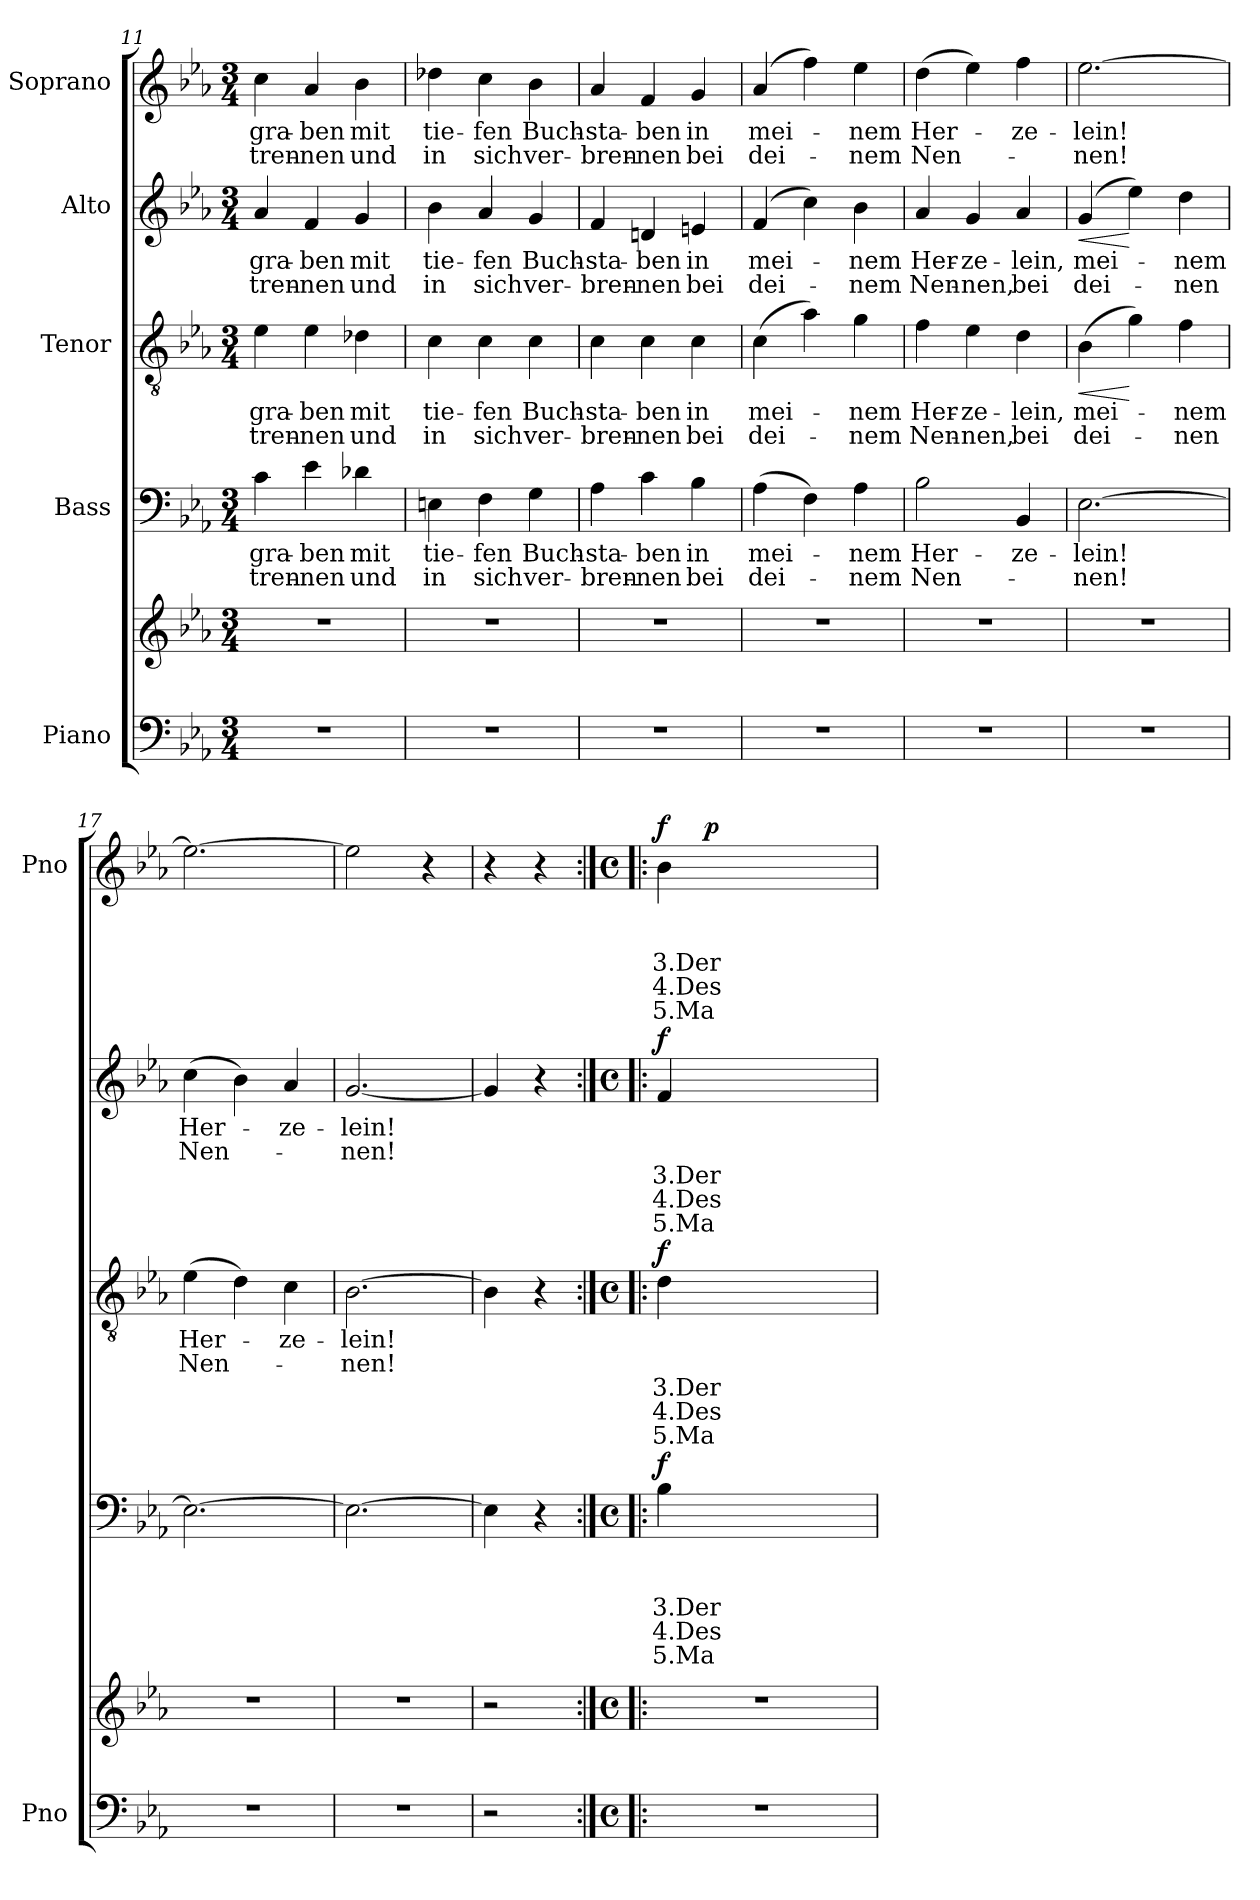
**kern	**kern	**kern	**text	**text	**text	**text	**text	**dynam	**kern	**text	**text	**text	**text	**text	**dynam	**kern	**text	**text	**text	**text	**text	**dynam	**kern	**text	**text	**text	**text	**text	**dynam
*part5	*part5	*part4	*part4	*part4	*part4	*part4	*part4	*part4	*part3	*part3	*part3	*part3	*part3	*part3	*part3	*part2	*part2	*part2	*part2	*part2	*part2	*part2	*part1	*part1	*part1	*part1	*part1	*part1	*part1
*staff6	*staff5	*staff4	*staff4	*staff4	*staff4	*staff4	*staff4	*staff4	*staff3	*staff3	*staff3	*staff3	*staff3	*staff3	*staff3	*staff2	*staff2	*staff2	*staff2	*staff2	*staff2	*staff2	*staff1	*staff1	*staff1	*staff1	*staff1	*staff1	*staff1
*I"Piano	*	*I"Bass	*	*	*	*	*	*	*I"Tenor	*	*	*	*	*	*	*I"Alto	*	*	*	*	*	*	*I"Soprano	*	*	*	*	*	*
*I'Pno	*	*	*	*	*	*	*	*	*	*	*	*	*	*	*	*	*	*	*	*	*	*	*I'Pno	*	*	*	*	*	*
*clefF4	*clefG2	*clefF4	*	*	*	*	*	*	*clefGv2	*	*	*	*	*	*	*clefG2	*	*	*	*	*	*	*clefG2	*	*	*	*	*	*
*k[b-e-a-]	*k[b-e-a-]	*k[b-e-a-]	*	*	*	*	*	*	*k[b-e-a-]	*	*	*	*	*	*	*k[b-e-a-]	*	*	*	*	*	*	*k[b-e-a-]	*	*	*	*	*	*
*E-:	*E-:	*E-:	*	*	*	*	*	*	*E-:	*	*	*	*	*	*	*E-:	*	*	*	*	*	*	*E-:	*	*	*	*	*	*
*M3/4	*M3/4	*M3/4	*	*	*	*	*	*	*M3/4	*	*	*	*	*	*	*M3/4	*	*	*	*	*	*	*M3/4	*	*	*	*	*	*
=11	=11	=11	=11	=11	=11	=11	=11	=11	=11	=11	=11	=11	=11	=11	=11	=11	=11	=11	=11	=11	=11	=11	=11	=11	=11	=11	=11	=11	=11
2.r	2.r	4c\	-gra-	-tren-	.	.	.	.	4e-\	-gra-	-tren-	.	.	.	.	4a-/	-gra-	-tren-	.	.	.	.	4cc\	-gra-	-tren-	.	.	.	.
.	.	4e-\	-ben	-nen	.	.	.	.	4e-\	-ben	-nen	.	.	.	.	4f/	-ben	-nen	.	.	.	.	4a-/	-ben	-nen	.	.	.	.
.	.	4d-X\	mit	und	.	.	.	.	4d-X\	mit	und	.	.	.	.	4g/	mit	und	.	.	.	.	4b-\	mit	und	.	.	.	.
!!LO:LB:g=z
=12	=12	=12	=12	=12	=12	=12	=12	=12	=12	=12	=12	=12	=12	=12	=12	=12	=12	=12	=12	=12	=12	=12	=12	=12	=12	=12	=12	=12	=12
2.r	2.r	4En\	tie-	in	.	.	.	.	4c\	tie-	in	.	.	.	.	4b-\	tie-	in	.	.	.	.	4dd-X\	tie-	in	.	.	.	.
.	.	4F\	-fen	sich	.	.	.	.	4c\	-fen	sich	.	.	.	.	4a-/	-fen	sich	.	.	.	.	4cc\	-fen	sich	.	.	.	.
.	.	4G\	Buch-	ver-	.	.	.	.	4c\	Buch-	ver-	.	.	.	.	4g/	Buch-	ver-	.	.	.	.	4b-\	Buch-	ver-	.	.	.	.
=13	=13	=13	=13	=13	=13	=13	=13	=13	=13	=13	=13	=13	=13	=13	=13	=13	=13	=13	=13	=13	=13	=13	=13	=13	=13	=13	=13	=13	=13
2.r	2.r	4A-\	-sta-	-bren-	.	.	.	.	4c\	-sta-	-bren-	.	.	.	.	4f/	-sta-	-bren-	.	.	.	.	4a-/	-sta-	-bren-	.	.	.	.
.	.	4c\	-ben	-nen	.	.	.	.	4c\	-ben	-nen	.	.	.	.	4dn/	-ben	-nen	.	.	.	.	4f/	-ben	-nen	.	.	.	.
.	.	4B-\	in	bei	.	.	.	.	4c\	in	bei	.	.	.	.	4en/	in	bei	.	.	.	.	4g/	in	bei	.	.	.	.
=14	=14	=14	=14	=14	=14	=14	=14	=14	=14	=14	=14	=14	=14	=14	=14	=14	=14	=14	=14	=14	=14	=14	=14	=14	=14	=14	=14	=14	=14
2.r	2.r	(4A-\	mei-	dei-	.	.	.	.	(4c\	mei-	dei-	.	.	.	.	(4f/	mei-	dei-	.	.	.	.	(4a-/	mei-	dei-	.	.	.	.
.	.	4F\)	.	.	.	.	.	.	4a-\)	.	.	.	.	.	.	4cc\)	.	.	.	.	.	.	4ff\)	.	.	.	.	.	.
.	.	4A-\	-nem	-nem	.	.	.	.	4g\	-nem	-nem	.	.	.	.	4b-\	-nem	-nem	.	.	.	.	4ee-\	-nem	-nem	.	.	.	.
=15	=15	=15	=15	=15	=15	=15	=15	=15	=15	=15	=15	=15	=15	=15	=15	=15	=15	=15	=15	=15	=15	=15	=15	=15	=15	=15	=15	=15	=15
2.r	2.r	2B-\	Her-	Nen-	.	.	.	.	4f\	Her-	Nen-	.	.	.	.	4a-/	Her-	Nen-	.	.	.	.	(4dd\	Her-	Nen-	.	.	.	.
.	.	.	.	.	.	.	.	.	4e-\	-ze-	-nen,	.	.	.	.	4g/	-ze-	-nen,	.	.	.	.	4ee-\)	.	.	.	.	.	.
.	.	4BB-/	-ze-	.	.	.	.	.	4d\	-lein,	bei	.	.	.	.	4a-/	-lein,	bei	.	.	.	.	4ff\	-ze-	.	.	.	.	.
=16	=16	=16	=16	=16	=16	=16	=16	=16	=16	=16	=16	=16	=16	=16	=16	=16	=16	=16	=16	=16	=16	=16	=16	=16	=16	=16	=16	=16	=16
!	!	!	!	!	!	!	!	!	!	!	!	!	!	!	!LO:HP:b	!	!	!	!	!	!	!LO:HP:b	!	!	!	!	!	!	!
2.r	2.r	[2.E-\	-lein!	-nen!	.	.	.	.	(4B-\	mei-	dei-	.	.	.	<	(4g/	mei-	dei-	.	.	.	<	[2.ee-\	-lein!	-nen!	.	.	.	.
.	.	.	.	.	.	.	.	.	4g\)	.	.	.	.	.	[	4ee-\)	.	.	.	.	.	[	.	.	.	.	.	.	.
.	.	.	.	.	.	.	.	.	4f\	-nem	-nen	.	.	.	.	4dd\	-nem	-nen	.	.	.	.	.	.	.	.	.	.	.
=17	=17	=17	=17	=17	=17	=17	=17	=17	=17	=17	=17	=17	=17	=17	=17	=17	=17	=17	=17	=17	=17	=17	=17	=17	=17	=17	=17	=17	=17
2.r	2.r	2.E-\_	.	.	.	.	.	.	(4e-\	Her-	Nen-	.	.	.	.	(4cc\	Her-	Nen-	.	.	.	.	2.ee-\_	.	.	.	.	.	.
.	.	.	.	.	.	.	.	.	4d\)	.	.	.	.	.	.	4b-\)	.	.	.	.	.	.	.	.	.	.	.	.	.
.	.	.	.	.	.	.	.	.	4c\	-ze-	.	.	.	.	.	4a-/	-ze-	.	.	.	.	.	.	.	.	.	.	.	.
=18	=18	=18	=18	=18	=18	=18	=18	=18	=18	=18	=18	=18	=18	=18	=18	=18	=18	=18	=18	=18	=18	=18	=18	=18	=18	=18	=18	=18	=18
2.r	2.r	2.E-\_	.	.	.	.	.	.	[2.B-\	-lein!	-nen!	.	.	.	.	[2.g/	-lein!	-nen!	.	.	.	.	2ee-\]	.	.	.	.	.	.
.	.	.	.	.	.	.	.	.	.	.	.	.	.	.	.	.	.	.	.	.	.	.	4r	.	.	.	.	.	.
=19	=19	=19	=19	=19	=19	=19	=19	=19	=19	=19	=19	=19	=19	=19	=19	=19	=19	=19	=19	=19	=19	=19	=19	=19	=19	=19	=19	=19	=19
2r	2r	4E-\]	.	.	.	.	.	.	4B-\]	.	.	.	.	.	.	4g/]	.	.	.	.	.	.	4r	.	.	.	.	.	.
.	.	4r	.	.	.	.	.	.	4r	.	.	.	.	.	.	4r	.	.	.	.	.	.	4r	.	.	.	.	.	.
=20:|!|:	=20:|!|:	=20:|!|:	=20:|!|:	=20:|!|:	=20:|!|:	=20:|!|:	=20:|!|:	=20:|!|:	=20:|!|:	=20:|!|:	=20:|!|:	=20:|!|:	=20:|!|:	=20:|!|:	=20:|!|:	=20:|!|:	=20:|!|:	=20:|!|:	=20:|!|:	=20:|!|:	=20:|!|:	=20:|!|:	=20:|!|:	=20:|!|:	=20:|!|:	=20:|!|:	=20:|!|:	=20:|!|:	=20:|!|:
*M4/4	*M4/4	*M4/4	*	*	*	*	*	*	*M4/4	*	*	*	*	*	*	*M4/4	*	*	*	*	*	*	*M4/4	*	*	*	*	*	*
*met(c)	*met(c)	*met(c)	*	*	*	*	*	*	*met(c)	*	*	*	*	*	*	*met(c)	*	*	*	*	*	*	*met(c)	*	*	*	*	*	*
!	!	!	!	!	!	!	!	!LO:DY:a	!	!	!	!	!	!	!LO:DY:a	!	!	!	!	!	!	!LO:DY:a	!	!	!	!	!	!	!LO:DY:b
*	*	*	*	*	*	*	*	*	*	*	*	*	*	*	*	*	*	*	*	*	*	*	*^	*	*	*	*	*	*
1r	1r	4B-\	.	.	3.Der	4.Des	5.Ma-	f	4d\	.	.	3.Der	4.Des	5.Ma-	f	4f/	.	.	3.Der	4.Des	5.Ma-	f	4b-\	8ryy	.	.	3.Der	4.Des	5.Ma-	f
.	.	.	.	.	.	.	.	.	.	.	.	.	.	.	.	.	.	.	.	.	.	.	.	32ryy	.	.	.	.	.	.
!	!	!	!	!	!	!	!	!	!	!	!	!	!	!	!	!	!	!	!	!	!	!	!	!	!	!	!	!	!	!LO:DY:a
.	.	.	.	.	.	.	.	.	.	.	.	.	.	.	.	.	.	.	.	.	.	.	.	2ryy	.	.	.	.	.	p
.	.	2.ryy	.	.	.	.	.	.	2.ryy	.	.	.	.	.	.	2.ryy	.	.	.	.	.	.	2.ryy	.	.	.	.	.	.	.
.	.	.	.	.	.	.	.	.	.	.	.	.	.	.	.	.	.	.	.	.	.	.	.	4ryy	.	.	.	.	.	.
.	.	.	.	.	.	.	.	.	.	.	.	.	.	.	.	.	.	.	.	.	.	.	.	16.ryy	.	.	.	.	.	.
*	*	*	*	*	*	*	*	*	*	*	*	*	*	*	*	*	*	*	*	*	*	*	*v	*v	*	*	*	*	*	*
=	=	=	=	=	=	=	=	=	=	=	=	=	=	=	=	=	=	=	=	=	=	=	=	=	=	=	=	=	=
*-	*-	*-	*-	*-	*-	*-	*-	*-	*-	*-	*-	*-	*-	*-	*-	*-	*-	*-	*-	*-	*-	*-	*-	*-	*-	*-	*-	*-	*-
